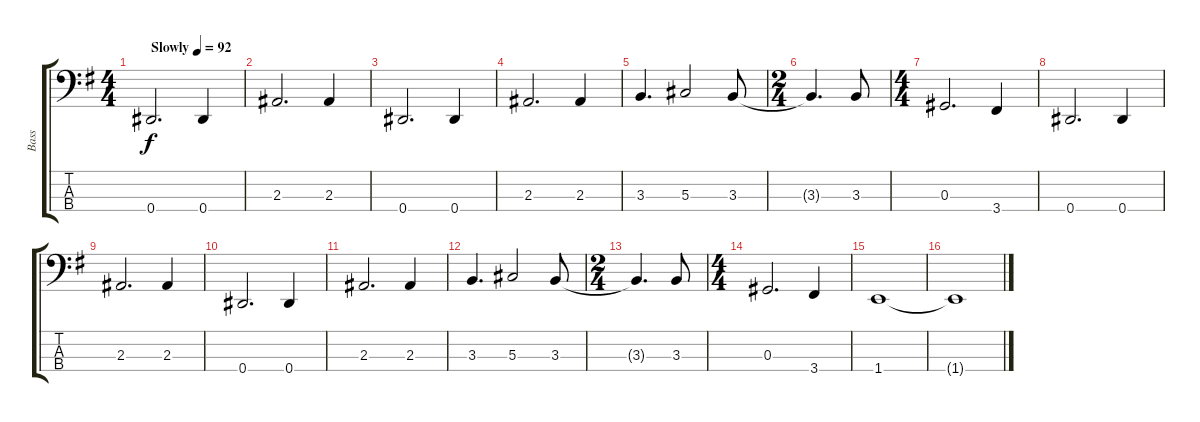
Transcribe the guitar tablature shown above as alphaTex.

\track ("Bass" "Bass") {instrument electricbassfinger}
\staff {score tabs}
\tuning (Gb2 Db2 Ab1 Eb1) {hide}
\ts (4 4)
\tempo (92 "Slowly")
\clef f4
\ks g
0.4.2{d dy f instrument electricbassfinger} 0.4.4 |
2.3.2{d} 2.3.4 |
0.4.2{d} 0.4.4 |
2.3.2{d} 2.3.4 |
3.3.4{d} 5.3.2 3.3.8 |
\ts (2 4)
3.3{t}.4{d} 3.3.8 |
\ts (4 4)
0.3.2{d} 3.4.4 |
0.4.2{d} 0.4.4 |
2.3.2{d} 2.3.4 |
0.4.2{d} 0.4.4 |
2.3.2{d} 2.3.4 |
3.3.4{d} 5.3.2 3.3.8 |
\ts (2 4)
3.3{t}.4{d} 3.3.8 |
\ts (4 4)
0.3.2{d} 3.4.4 |
1.4.1 |
1.4{t}.1
